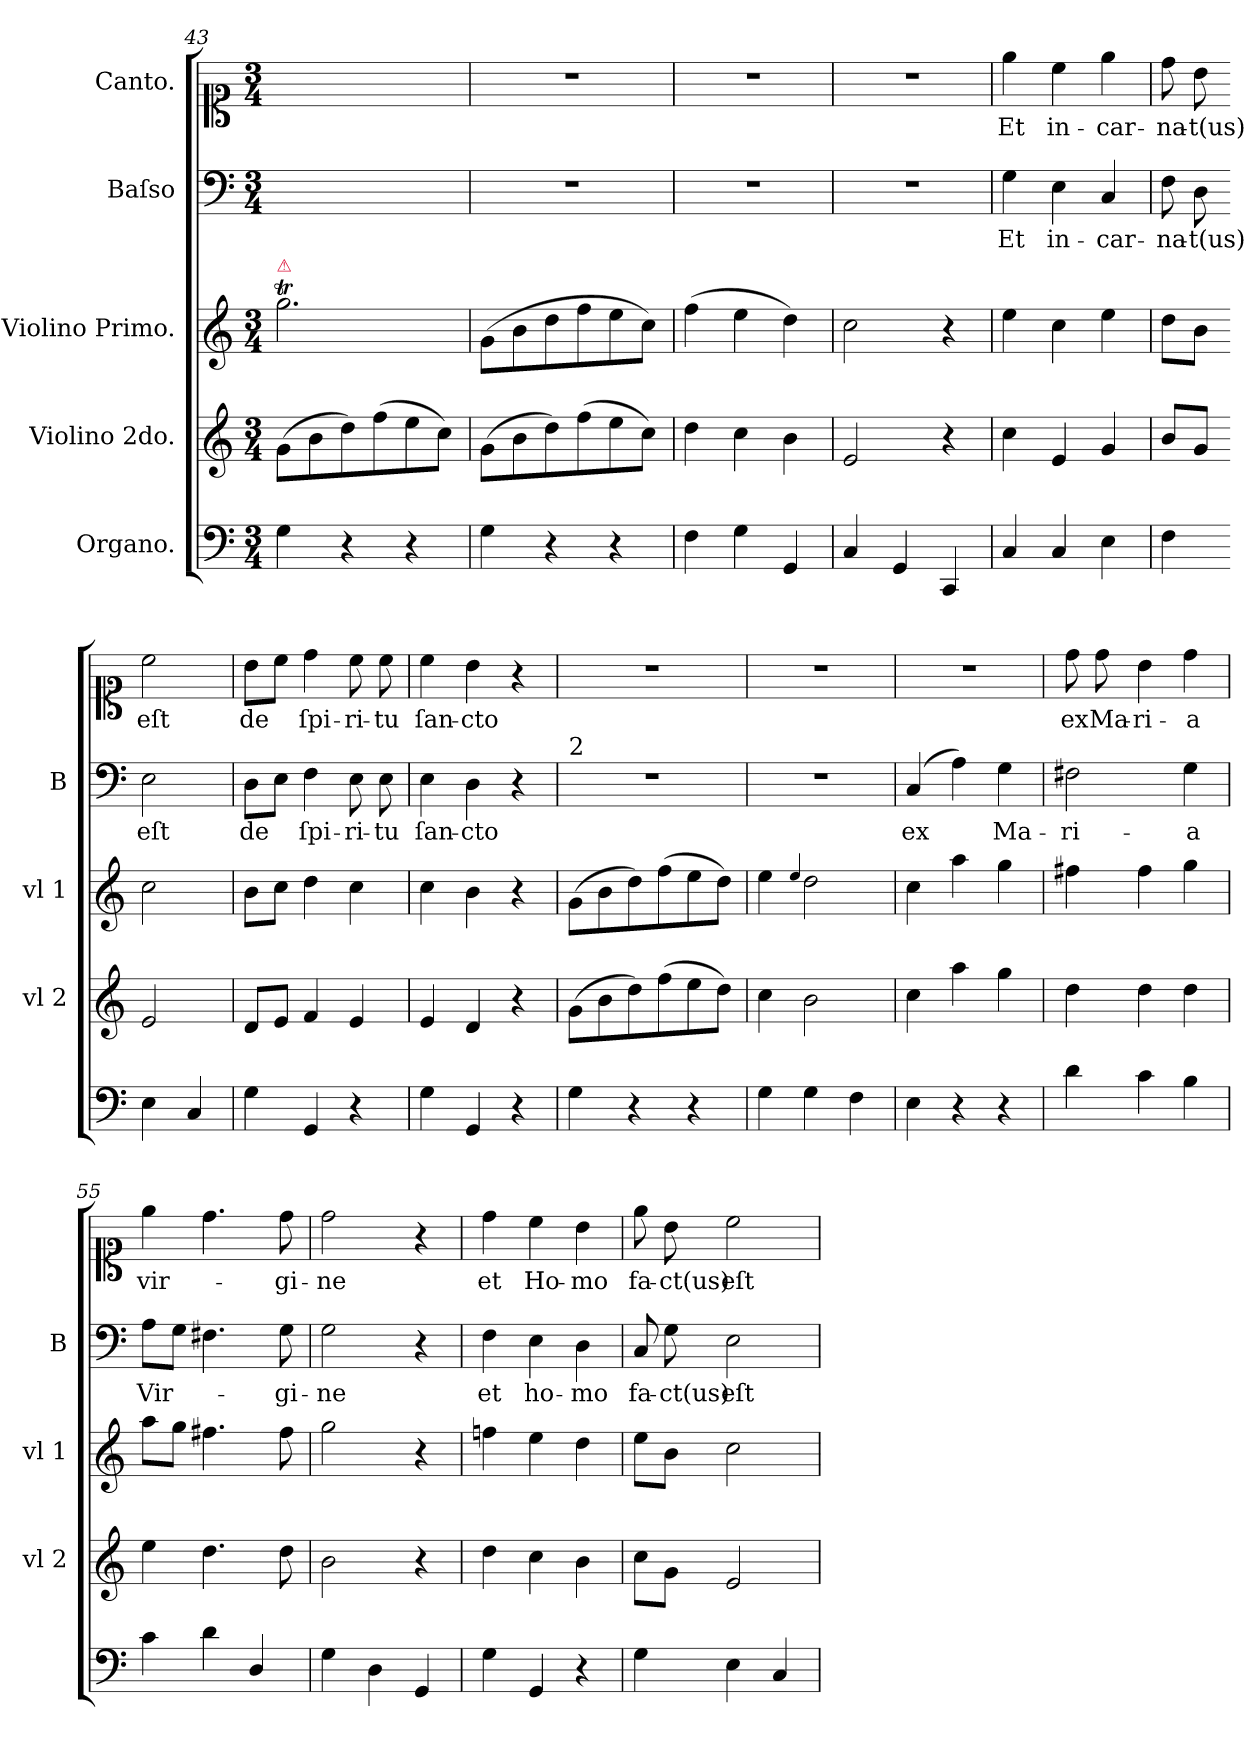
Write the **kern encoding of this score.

**kern	**kern	**kern	**dynam	**kern	**text	**kern	**text
*part5	*part4	*part3	*part3	*part2	*part2	*part1	*part1
*staff5	*staff4	*staff3	*staff3	*staff2	*staff2	*staff1	*staff1
*I"Organo.	*I"Violino 2do.	*I"Violino Primo.	*	*I"Baſso	*	*I"Canto.	*
*	*I'vl 2	*I'vl 1	*	*I'B	*	*	*
*clefF4	*clefG2	*clefG2	*	*clefF4	*	*clefC1	*
*k[]	*k[]	*k[]	*	*k[]	*	*k[]	*
*M3/4	*M3/4	*M3/4	*	*M3/4	*	*M3/4	*
=43	=43	=43	=43	=43	=43	=43	=43
!	!	!LO:TX:a:color=crimson:t=⚠	!	!	!	!	!
4G\	(8g\L	2.ggT\	.	2.ryy	.	2.ryy	.
.	8b\	.	.	.	.	.	.
4r	8dd\)	.	.	.	.	.	.
.	(8ff\	.	.	.	.	.	.
4r	8ee\	.	.	.	.	.	.
.	8cc\J)	.	.	.	.	.	.
=44	=44	=44	=44	=44	=44	=44	=44
4G\	(8g\L	(8g\L	.	2.r	.	2.r	.
.	8b\	8b\	.	.	.	.	.
4r	8dd\)	8dd\	.	.	.	.	.
.	(8ff\	8ff\	.	.	.	.	.
4r	8ee\	8ee\	.	.	.	.	.
.	8cc\J)	8cc\J)	.	.	.	.	.
=45	=45	=45	=45	=45	=45	=45	=45
4F\	4dd\	(4ff\	.	2.r	.	2.r	.
4G\	4cc\	4ee\	.	.	.	.	.
4GG/	4b\	4dd\)	.	.	.	.	.
=46	=46	=46	=46	=46	=46	=46	=46
4C/	2e/	2cc\	.	2.r	.	2.r	.
4GG/	.	.	.	.	.	.	.
4CC/	4r	4r	.	.	.	.	.
=47	=47	=47	=47	=47	=47	=47	=47
!	!	!	!LO:DY:a	!	!	!	!
4C/	4cc\	4ee\	Po.	4G\	Et	4ee\	Et
4C/	4e/	4cc\	.	4E\	in-	4cc\	in-
4E\	4g/	4ee\	.	4C/	-car-	4ee\	-car-
=48	=48	=48	=48	=48	=48	=48	=48
4F\	8b/L	8dd\L	.	8F\	-na-	8dd\	-na-
.	8g/J	8b\J	.	8D\	-t(us)	8b\	-t(us)
=-	=-	=-	=-	=-	=-	=-	=-
4E\	2e/	2cc\	.	2E\	eſt	2cc\	eſt
4C/	.	.	.	.	.	.	.
=49	=49	=49	=49	=49	=49	=49	=49
4G\	8d/L	8b\L	.	8D\L	de	8b\L	de
.	8e/J	8cc\J	.	8E\J	.	8cc\J	.
4GG/	4f/	4dd\	.	4F\	ſpi-	4dd\	ſpi-
4r	4e/	4cc\	.	8E\	-ri-	8cc\	-ri-
.	.	.	.	8E\	-tu	8cc\	-tu
=50	=50	=50	=50	=50	=50	=50	=50
4G\	4e/	4cc\	.	4E\	ſan-	4cc\	ſan-
4GG/	4d/	4b\	.	4D\	-cto	4b\	-cto
4r	4r	4r	.	4r	.	4r	.
=51	=51	=51	=51	=51	=51	=51	=51
!	!	!	!	!LO:TX:a:t=2	!	!	!
4G\	(8g\L	(8g\L	.	2.r	.	2.r	.
.	8b\	8b\	.	.	.	.	.
4r	8dd\)	8dd\)	.	.	.	.	.
.	(8ff\	(8ff\	.	.	.	.	.
4r	8ee\	8ee\	.	.	.	.	.
.	8dd\J)	8dd\J)	.	.	.	.	.
=52	=52	=52	=52	=52	=52	=52	=52
4G\	4cc\	4ee\	.	2.r	.	2.r	.
.	.	4qqee/	.	.	.	.	.
4G\	2b\	2dd\	.	.	.	.	.
4F\	.	.	.	.	.	.	.
=53	=53	=53	=53	=53	=53	=53	=53
4E\	4cc\	4cc\	.	(4C/	ex	2.r	.
4r	4aa\	4aa\	.	4A\)	.	.	.
4r	4gg\	4gg\	.	4G\	Ma-	.	.
=54	=54	=54	=54	=54	=54	=54	=54
4d\	4dd\	4ff#X\	.	2F#X\	-ri-	8dd\	ex
.	.	.	.	.	.	8dd\	Ma-
4c\	4dd\	4ff#\	.	.	.	4b\	-ri-
4B\	4dd\	4gg\	.	4G\	-a	4dd\	-a
=55	=55	=55	=55	=55	=55	=55	=55
4c\	4ee\	8aa\L	.	8A\L	Vir-	4ee\	vir-
.	.	8gg\J	.	8G\J	.	.	.
4d\	4.dd\	4.ff#X\	.	4.F#X\	.	4.dd\	.
4D/	.	.	.	.	.	.	.
.	8dd\	8ff#\	.	8G\	-gi-	8dd\	-gi-
=56	=56	=56	=56	=56	=56	=56	=56
4G\	2b\	2gg\	.	2G\	-ne	2dd\	-ne
4D\	.	.	.	.	.	.	.
4GG/	4r	4r	.	4r	.	4r	.
=57	=57	=57	=57	=57	=57	=57	=57
4G\	4dd\	4ffn\	.	4F\	et	4dd\	et
4GG/	4cc\	4ee\	.	4E\	ho-	4cc\	Ho-
4r	4b\	4dd\	.	4D\	-mo	4b\	-mo
=58	=58	=58	=58	=58	=58	=58	=58
4G\	8cc\L	8ee\L	.	8C/	fa-	8ee\	fa-
.	8g\J	8b\J	.	8G\	-ct(us)	8b\	-ct(us)
4E\	2e/	2cc\	.	2E\	eſt	2cc\	eſt
4C/	.	.	.	.	.	.	.
=	=	=	=	=	=	=	=
*-	*-	*-	*-	*-	*-	*-	*-
